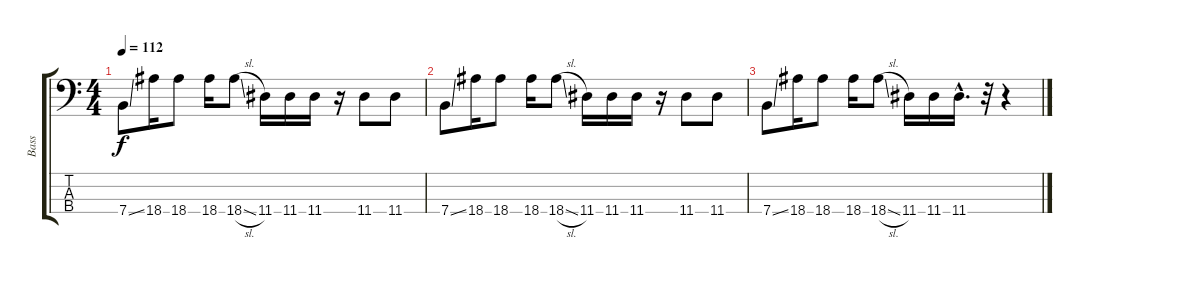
\track ("Bass" "Bass") {instrument electricbasspick}
\staff {score tabs}
\tuning (G2 D2 A1 E1) {hide}
\ts (4 4)
\tempo 112
\clef f4
\ks c
7.4{ss}.8{dy f} 18.4.16 18.4.8 18.4.16 18.4{sl}.8 11.4.16 11.4.16 11.4.16 r.16 11.4.8 11.4.8 |
7.4{ss}.8 18.4.16 18.4.8 18.4.16 18.4{sl}.8 11.4.16 11.4.16 11.4.16 r.16 11.4.8 11.4.8 |
7.4{ss}.8 18.4.16 18.4.8 18.4.16 18.4{sl}.8 11.4.16 11.4.16 11.4{hac}.16{d} r.32 r.4
